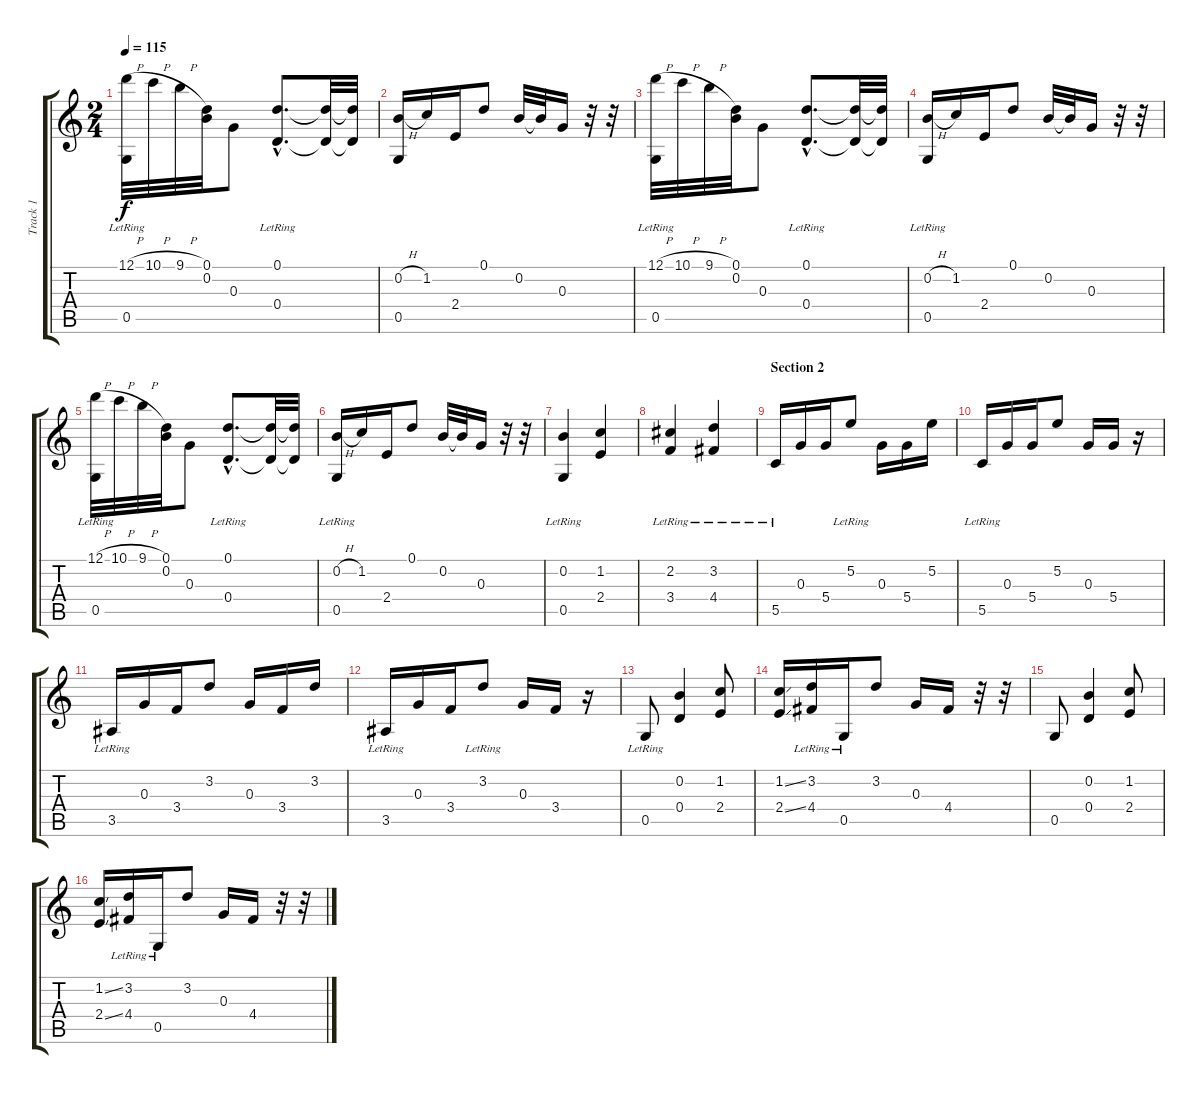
\track ("Track 1" "Track 1") {instrument acousticguitarsteel}
\staff {score tabs}
\tuning (D4 B3 G3 D3 G2 D2) {hide}
\ts (2 4)
\tempo 115
\clef g2
\ks c
(12.1{h} 0.5{lr}).32{dy f} 10.1{h}.32 9.1{h}.32 (0.1 0.2).32 0.3.8 (0.1{hac} 0.4{hac lr}).8{d} (0.1{t} 0.4{t}).32 (0.1{t} 0.4{t}).32 |
(0.2{h} 0.5).16 1.2.16 2.4.16 0.1.8 0.2.32 0.2{t}.32 0.3.16 r.32 r.32 |
(12.1{h} 0.5{lr}).32 10.1{h}.32 9.1{h}.32 (0.1 0.2).32 0.3.8 (0.1{hac} 0.4{hac lr}).8{d} (0.1{t} 0.4{t}).32 (0.1{t} 0.4{t}).32 |
(0.2{h} 0.5{lr}).16 1.2.16 2.4.16 0.1.8 0.2.32 0.2{t}.32 0.3.16 r.32 r.32 |
(12.1{h} 0.5{lr}).32 10.1{h}.32 9.1{h}.32 (0.1 0.2).32 0.3.8 (0.1{hac} 0.4{hac lr}).8{d} (0.1{t} 0.4{t}).32 (0.1{t} 0.4{t}).32 |
(0.2{h} 0.5{lr}).16 1.2.16 2.4.16 0.1.8 0.2.32 0.2{t}.32 0.3.16 r.32 r.32 |
(0.2 0.5{lr}).4 (1.2 2.4).4 |
(2.2 3.4{lr}).4 (3.2 4.4{lr}).4 |
\section ("" "Section 2")
5.5{lr}.16 0.3.16 5.4.16 5.2{lr}.8 0.3.16 5.4.16 5.2.16 |
5.5{lr}.16 0.3.16 5.4.16 5.2.8 0.3.16 5.4.16 r.16 |
3.5{lr}.16 0.3.16 3.4.16 3.2.8 0.3.16 3.4.16 3.2.16 |
3.5{lr}.16 0.3.16 3.4.16 3.2{lr}.8 0.3.16 3.4.16 r.16 |
0.5{lr}.8 (0.2 0.4).4 (1.2 2.4).8 |
(1.2{ss} 2.4{ss}).16 (3.2{lr} 4.4).16 0.5{lr}.16 3.2.8 0.3.16 4.4.16 r.32 r.32 |
0.5.8 (0.2 0.4).4 (1.2 2.4).8 |
(1.2{ss} 2.4{ss}).16 (3.2{lr} 4.4).16 0.5{lr}.16 3.2.8 0.3.16 4.4.16 r.32 r.32
